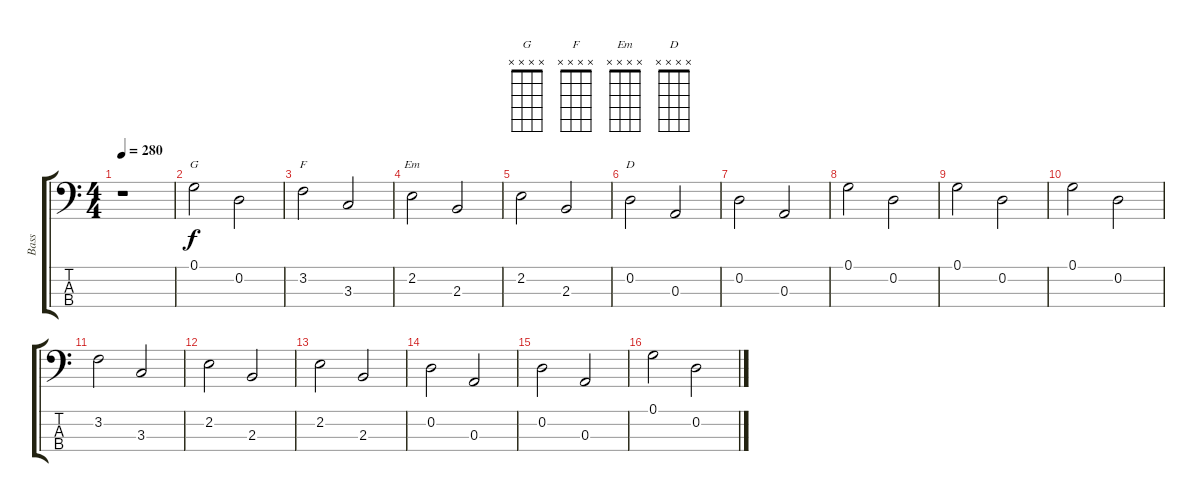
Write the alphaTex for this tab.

\track ("Bass" "Bass") {instrument electricbasspick}
\staff {score tabs}
\tuning (G2 D2 A1 E1) {hide}
\chord ("G" x x x x)
\chord ("F" x x x x)
\chord ("Em" x x x x)
\chord ("D" x x x x)
\ts (4 4)
\tempo 280
\clef f4
\ks c
r.1{dy f instrument electricbasspick} |
0.1.2{ch "G"} 0.2.2 |
3.2.2{ch "F"} 3.3.2 |
2.2.2{ch "Em"} 2.3.2 |
2.2.2 2.3.2 |
0.2.2{ch "D"} 0.3.2 |
0.2.2 0.3.2 |
0.1.2 0.2.2 |
0.1.2 0.2.2 |
0.1.2 0.2.2 |
3.2.2 3.3.2 |
2.2.2 2.3.2 |
2.2.2 2.3.2 |
0.2.2 0.3.2 |
0.2.2 0.3.2 |
0.1.2 0.2.2
